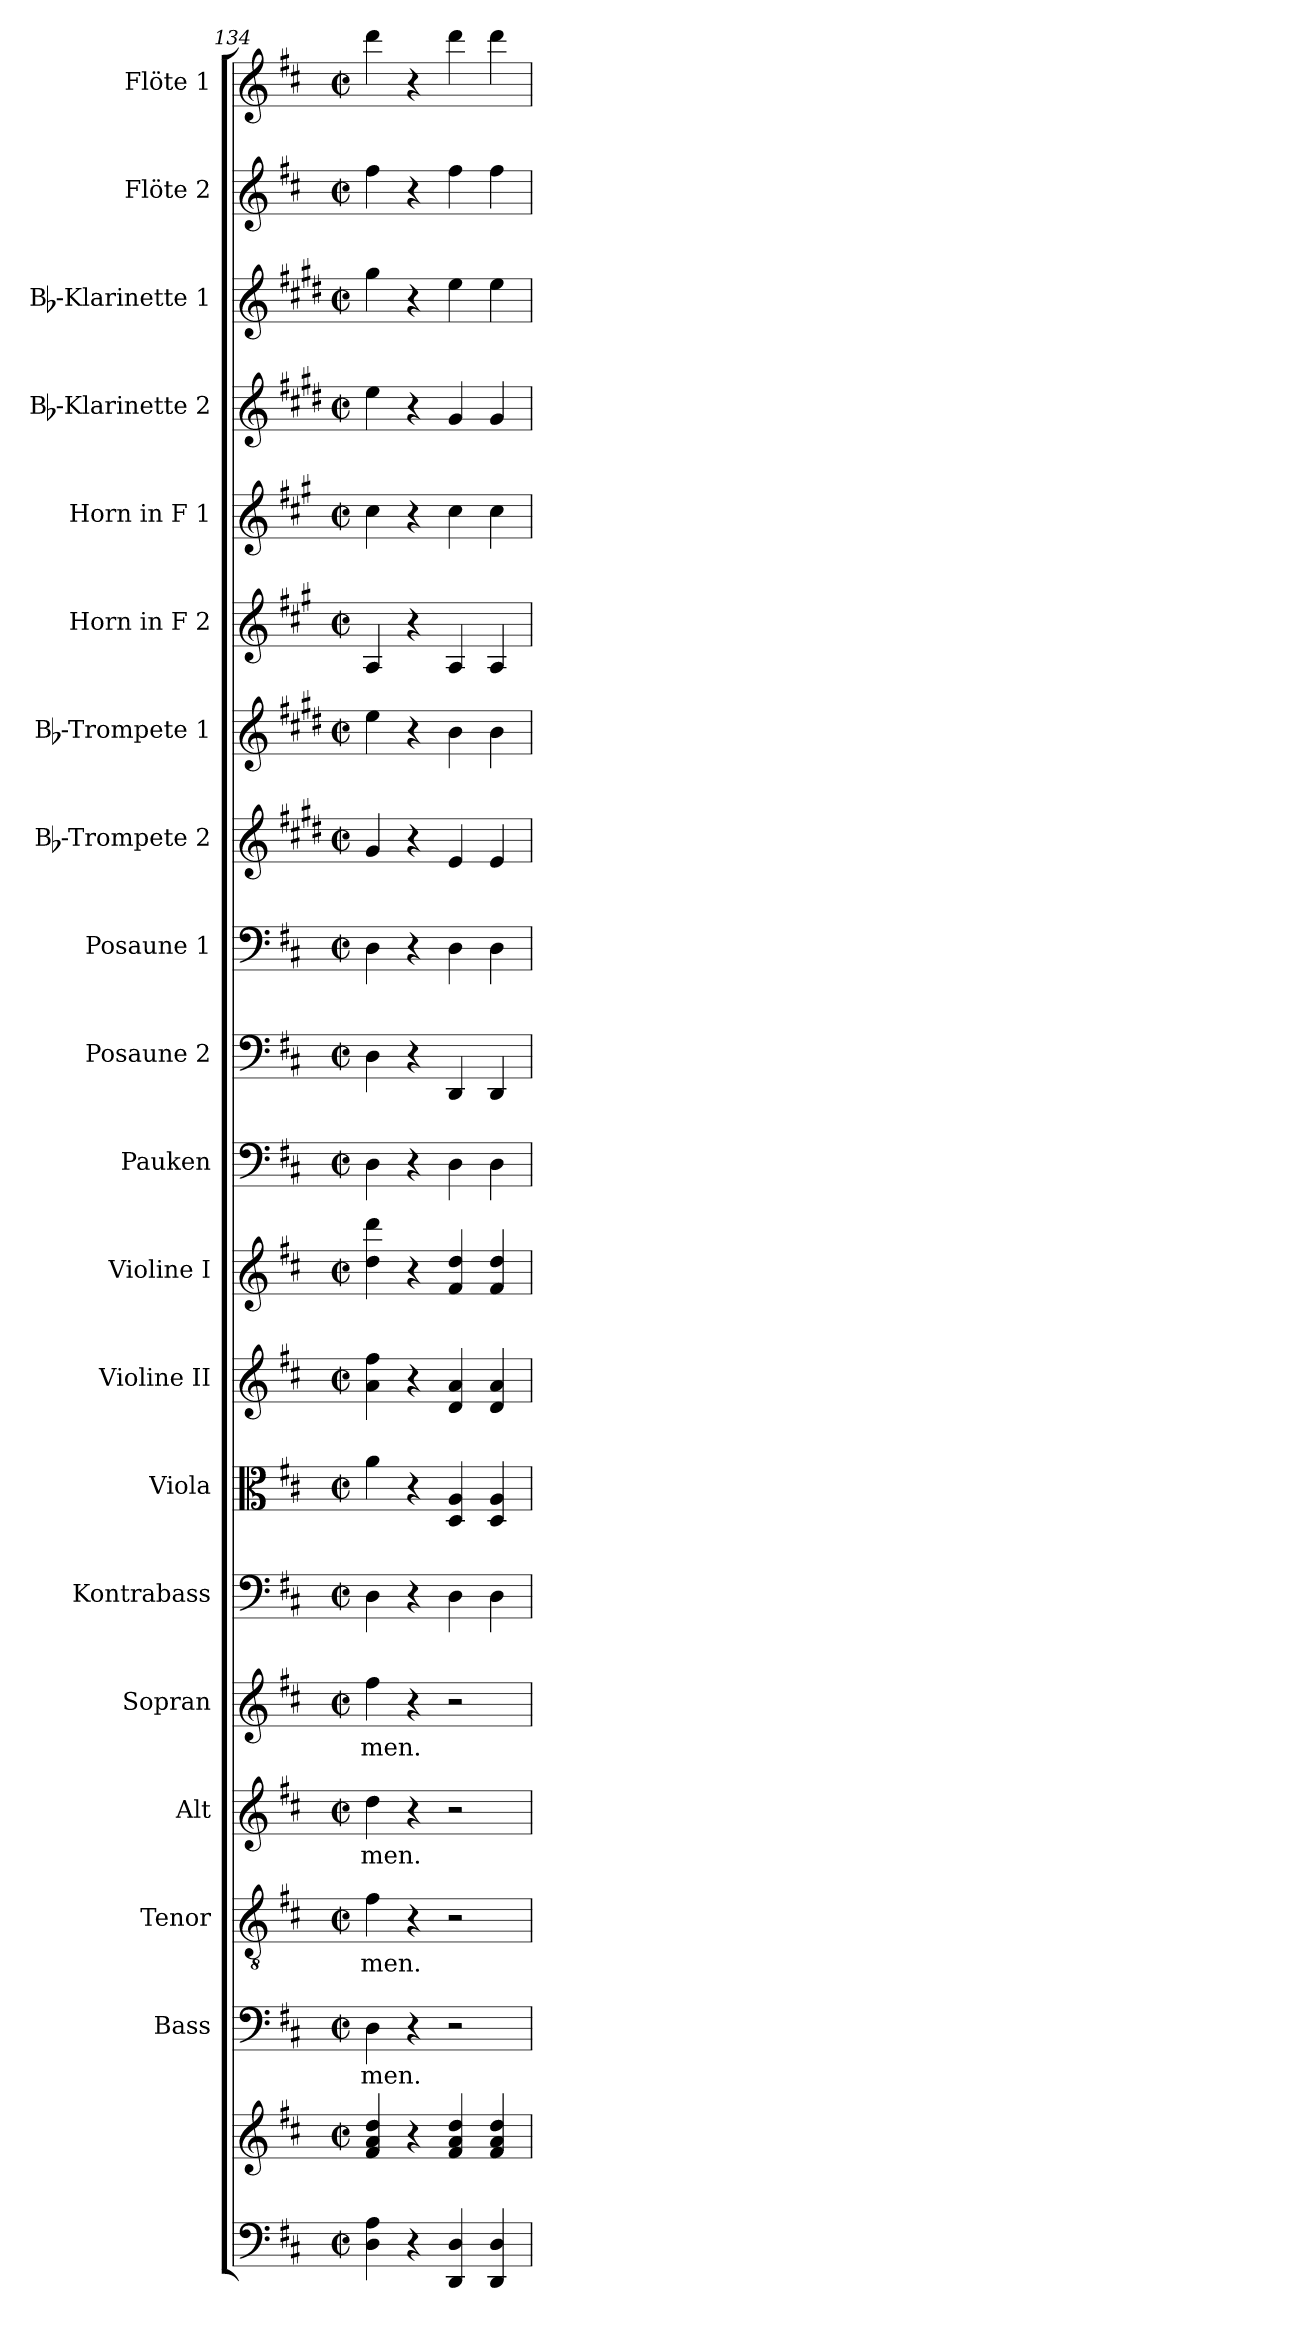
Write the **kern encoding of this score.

**kern	**kern	**kern	**text	**kern	**text	**kern	**text	**kern	**text	**kern	**kern	**kern	**kern	**kern	**kern	**kern	**kern	**kern	**kern	**kern	**kern	**kern	**kern	**kern
*part20	*part20	*part19	*part19	*part18	*part18	*part17	*part17	*part16	*part16	*part15	*part14	*part13	*part12	*part11	*part10	*part9	*part8	*part7	*part6	*part5	*part4	*part3	*part2	*part1
*staff21	*staff20	*staff19	*staff19	*staff18	*staff18	*staff17	*staff17	*staff16	*staff16	*staff15	*staff14	*staff13	*staff12	*staff11	*staff10	*staff9	*staff8	*staff7	*staff6	*staff5	*staff4	*staff3	*staff2	*staff1
*	*	*I"Bass	*	*I"Tenor	*	*I"Alt	*	*I"Sopran	*	*I"Kontrabass	*I"Viola	*I"Violine II	*I"Violine I	*I"Pauken	*I"Posaune 2	*I"Posaune 1	*I"Bb-Trompete 2	*I"Bb-Trompete 1	*I"Horn in F 2	*I"Horn in F 1	*I"Bb-Klarinette 2	*I"Bb-Klarinette 1	*I"Flöte 2	*I"Flöte 1
*	*	*I'B.	*	*I'T.	*	*I'A.	*	*I'S.	*	*I'Kb.	*I'Vla.	*I'Vl. II	*I'Vl. I	*I'Pk.	*I'Pos. 2	*I'Pos. 1	*I'Bb Trp. 2	*I'Bb Trp. 1	*	*	*I'Bb Kl. 2	*I'Bb Kl. 1	*I'Fl. 2	*I'Fl. 1
*clefF4	*clefG2	*clefF4	*	*clefGv2	*	*clefG2	*	*clefG2	*	*clefF4	*clefC3	*clefG2	*clefG2	*clefF4	*clefF4	*clefF4	*clefG2	*clefG2	*clefG2	*clefG2	*clefG2	*clefG2	*clefG2	*clefG2
*	*	*	*	*	*	*	*	*	*	*ITrd7c12	*	*	*	*	*	*	*ITrd1c2	*ITrd1c2	*ITrd4c7	*ITrd4c7	*ITrd1c2	*ITrd1c2	*	*
*k[f#c#]	*k[f#c#]	*k[f#c#]	*	*k[f#c#]	*	*k[f#c#]	*	*k[f#c#]	*	*k[f#c#]	*k[f#c#]	*k[f#c#]	*k[f#c#]	*k[f#c#]	*k[f#c#]	*k[f#c#]	*k[f#c#]	*k[f#c#]	*k[f#c#]	*k[f#c#]	*k[f#c#]	*k[f#c#]	*k[f#c#]	*k[f#c#]
*D:	*D:	*D:	*	*D:	*	*D:	*	*D:	*	*D:	*D:	*D:	*D:	*D:	*D:	*D:	*D:	*D:	*D:	*D:	*D:	*D:	*D:	*D:
*M2/2	*M2/2	*M2/2	*	*M2/2	*	*M2/2	*	*M2/2	*	*M2/2	*M2/2	*M2/2	*M2/2	*M2/2	*M2/2	*M2/2	*M2/2	*M2/2	*M2/2	*M2/2	*M2/2	*M2/2	*M2/2	*M2/2
*met(c|)	*met(c|)	*met(c|)	*	*met(c|)	*	*met(c|)	*	*met(c|)	*	*met(c|)	*met(c|)	*met(c|)	*met(c|)	*met(c|)	*met(c|)	*met(c|)	*met(c|)	*met(c|)	*met(c|)	*met(c|)	*met(c|)	*met(c|)	*met(c|)	*met(c|)
=134	=134	=134	=134	=134	=134	=134	=134	=134	=134	=134	=134	=134	=134	=134	=134	=134	=134	=134	=134	=134	=134	=134	=134	=134
!	!	!	!LO:LY:b	!	!LO:LY:b	!	!LO:LY:b	!	!LO:LY:b	!	!	!	!	!	!	!	!	!	!	!	!	!	!	!
4D\ 4A\	4f#/ 4a/ 4dd/	4D\	-men.	4f#\	-men.	4dd\	-men.	4ff#\	-men.	4DD\	4a\	4a\ 4ff#\	4dd\ 4ddd\	4D\	4D\	4D\	4f#/	4dd\	4D/	4f#\	4dd\	4ff#\	4ff#\	4ddd\
4r	4r	4r	.	4r	.	4r	.	4r	.	4r	4r	4r	4r	4r	4r	4r	4r	4r	4r	4r	4r	4r	4r	4r
4DD/ 4D/	4f#/ 4a/ 4dd/	2r	.	2r	.	2r	.	2r	.	4DD\	4D/ 4A/	4d/ 4a/	4f#/ 4dd/	4D\	4DD/	4D\	4d/	4a\	4D/	4f#\	4f#/	4dd\	4ff#\	4ddd\
4DD/ 4D/	4f#/ 4a/ 4dd/	.	.	.	.	.	.	.	.	4DD\	4D/ 4A/	4d/ 4a/	4f#/ 4dd/	4D\	4DD/	4D\	4d/	4a\	4D/	4f#\	4f#/	4dd\	4ff#\	4ddd\
=	=	=	=	=	=	=	=	=	=	=	=	=	=	=	=	=	=	=	=	=	=	=	=	=
*-	*-	*-	*-	*-	*-	*-	*-	*-	*-	*-	*-	*-	*-	*-	*-	*-	*-	*-	*-	*-	*-	*-	*-	*-
